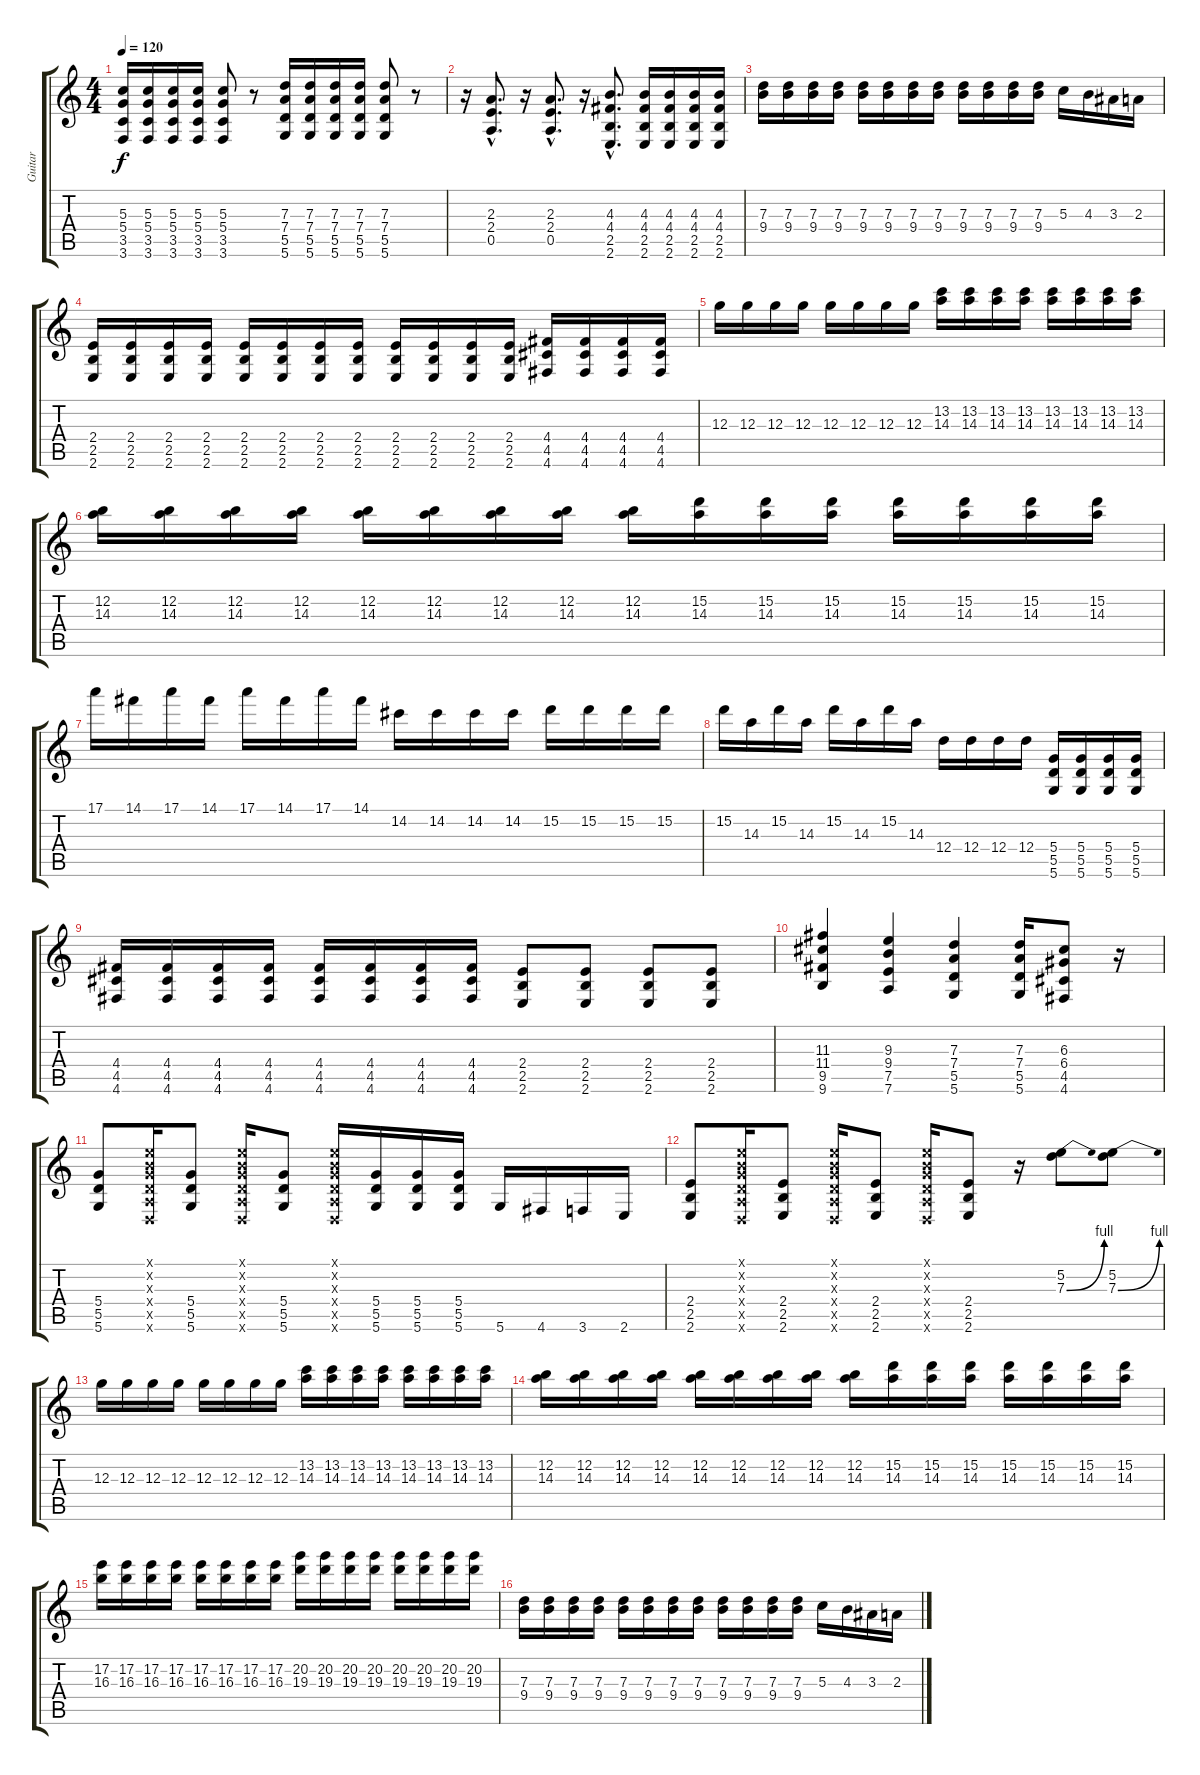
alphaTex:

\track ("Guitar" "Guitar") {instrument overdrivenguitar}
\staff {score tabs}
\tuning (E4 B3 G3 D3 A2 D2) {hide}
\ts (4 4)
\tempo 120
\clef g2
\ks c
(5.3 5.4 3.5 3.6).16{dy f instrument overdrivenguitar} (5.3 5.4 3.5 3.6).16 (5.3 5.4 3.5 3.6).16 (5.3 5.4 3.5 3.6).16 (5.3 5.4 3.5 3.6).8 r.8 (7.3 7.4 5.5 5.6).16 (7.3 7.4 5.5 5.6).16 (7.3 7.4 5.5 5.6).16 (7.3 7.4 5.5 5.6).16 (7.3 7.4 5.5 5.6).8 r.8 |
r.16 (2.3{hac} 2.4{hac} 0.5{hac}).8{d} r.16 (2.3{hac} 2.4{hac} 0.5{hac}).8{d} r.16 (4.3{hac} 4.4{hac} 2.5{hac} 2.6{hac}).8{d} (4.3 4.4 2.5 2.6).16 (4.3 4.4 2.5 2.6).16 (4.3 4.4 2.5 2.6).16 (4.3 4.4 2.5 2.6).16 |
(7.3 9.4).16 (7.3 9.4).16 (7.3 9.4).16 (7.3 9.4).16 (7.3 9.4).16 (7.3 9.4).16 (7.3 9.4).16 (7.3 9.4).16 (7.3 9.4).16 (7.3 9.4).16 (7.3 9.4).16 (7.3 9.4).16 5.3.16 4.3.16 3.3.16 2.3.16 |
(2.4 2.5 2.6).16 (2.4 2.5 2.6).16 (2.4 2.5 2.6).16 (2.4 2.5 2.6).16 (2.4 2.5 2.6).16 (2.4 2.5 2.6).16 (2.4 2.5 2.6).16 (2.4 2.5 2.6).16 (2.4 2.5 2.6).16 (2.4 2.5 2.6).16 (2.4 2.5 2.6).16 (2.4 2.5 2.6).16 (4.4 4.5 4.6).16 (4.4 4.5 4.6).16 (4.4 4.5 4.6).16 (4.4 4.5 4.6).16 |
12.3.16 12.3.16 12.3.16 12.3.16 12.3.16 12.3.16 12.3.16 12.3.16 (13.2 14.3).16 (13.2 14.3).16 (13.2 14.3).16 (13.2 14.3).16 (13.2 14.3).16 (13.2 14.3).16 (13.2 14.3).16 (13.2 14.3).16 |
(12.2 14.3).16 (12.2 14.3).16 (12.2 14.3).16 (12.2 14.3).16 (12.2 14.3).16 (12.2 14.3).16 (12.2 14.3).16 (12.2 14.3).16 (12.2 14.3).16 (15.2 14.3).16 (15.2 14.3).16 (15.2 14.3).16 (15.2 14.3).16 (15.2 14.3).16 (15.2 14.3).16 (15.2 14.3).16 |
17.1.16 14.1.16 17.1.16 14.1.16 17.1.16 14.1.16 17.1.16 14.1.16 14.2.16 14.2.16 14.2.16 14.2.16 15.2.16 15.2.16 15.2.16 15.2.16 |
15.2.16 14.3.16 15.2.16 14.3.16 15.2.16 14.3.16 15.2.16 14.3.16 12.4.16 12.4.16 12.4.16 12.4.16 (5.4 5.5 5.6).16 (5.4 5.5 5.6).16 (5.4 5.5 5.6).16 (5.4 5.5 5.6).16 |
(4.4 4.5 4.6).16 (4.4 4.5 4.6).16 (4.4 4.5 4.6).16 (4.4 4.5 4.6).16 (4.4 4.5 4.6).16 (4.4 4.5 4.6).16 (4.4 4.5 4.6).16 (4.4 4.5 4.6).16 (2.4 2.5 2.6).8 (2.4 2.5 2.6).8 (2.4 2.5 2.6).8 (2.4 2.5 2.6).8 |
(11.3 11.4 9.5 9.6).4 (9.3 9.4 7.5 7.6).4 (7.3 7.4 5.5 5.6).4 (7.3 7.4 5.5 5.6).16 (6.3 6.4 4.5 4.6).8 r.16 |
(5.4 5.5 5.6).8 (0.1{x} 0.2{x} 0.3{x} 0.4{x} 0.5{x} 0.6{x}).16 (5.4 5.5 5.6).8 (0.1{x} 0.2{x} 0.3{x} 0.4{x} 0.5{x} 0.6{x}).16 (5.4 5.5 5.6).8 (0.1{x} 0.2{x} 0.3{x} 0.4{x} 0.5{x} 0.6{x}).16 (5.4 5.5 5.6).16 (5.4 5.5 5.6).16 (5.4 5.5 5.6).16 5.6.16 4.6.16 3.6.16 2.6.16 |
(2.4 2.5 2.6).8 (0.1{x} 0.2{x} 0.3{x} 0.4{x} 0.5{x} 0.6{x}).16 (2.4 2.5 2.6).8 (0.1{x} 0.2{x} 0.3{x} 0.4{x} 0.5{x} 0.6{x}).16 (2.4 2.5 2.6).8 (0.1{x} 0.2{x} 0.3{x} 0.4{x} 0.5{x} 0.6{x}).16 (2.4 2.5 2.6).8 r.16 (5.2 7.3{be (bend 0 0 60 4)}).8 (5.2 7.3{be (bend 0 0 60 4)}).8 |
12.3.16 12.3.16 12.3.16 12.3.16 12.3.16 12.3.16 12.3.16 12.3.16 (13.2 14.3).16 (13.2 14.3).16 (13.2 14.3).16 (13.2 14.3).16 (13.2 14.3).16 (13.2 14.3).16 (13.2 14.3).16 (13.2 14.3).16 |
(12.2 14.3).16 (12.2 14.3).16 (12.2 14.3).16 (12.2 14.3).16 (12.2 14.3).16 (12.2 14.3).16 (12.2 14.3).16 (12.2 14.3).16 (12.2 14.3).16 (15.2 14.3).16 (15.2 14.3).16 (15.2 14.3).16 (15.2 14.3).16 (15.2 14.3).16 (15.2 14.3).16 (15.2 14.3).16 |
(17.2 16.3).16 (17.2 16.3).16 (17.2 16.3).16 (17.2 16.3).16 (17.2 16.3).16 (17.2 16.3).16 (17.2 16.3).16 (17.2 16.3).16 (20.2 19.3).16 (20.2 19.3).16 (20.2 19.3).16 (20.2 19.3).16 (20.2 19.3).16 (20.2 19.3).16 (20.2 19.3).16 (20.2 19.3).16 |
(7.3 9.4).16 (7.3 9.4).16 (7.3 9.4).16 (7.3 9.4).16 (7.3 9.4).16 (7.3 9.4).16 (7.3 9.4).16 (7.3 9.4).16 (7.3 9.4).16 (7.3 9.4).16 (7.3 9.4).16 (7.3 9.4).16 5.3.16 4.3.16 3.3.16 2.3.16
